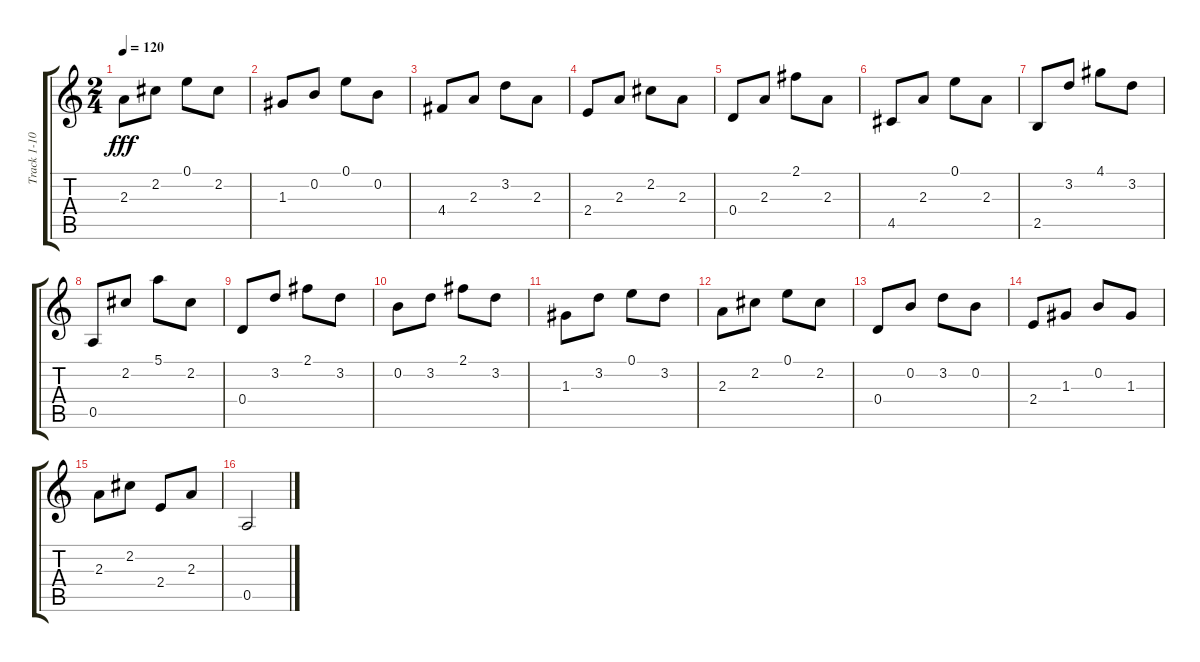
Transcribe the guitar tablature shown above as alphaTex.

\track ("Track" "Track 1-10") {instrument acousticguitarnylon}
\staff {score tabs}
\tuning (E4 B3 G3 D3 A2 E2) {hide}
\ts (2 4)
\tempo 120
\clef g2
\ks c
2.3.8{dy fff} 2.2.8 0.1.8 2.2.8 |
1.3.8 0.2.8 0.1.8 0.2.8 |
4.4.8 2.3.8 3.2.8 2.3.8 |
2.4.8 2.3.8 2.2.8 2.3.8 |
0.4.8 2.3.8 2.1.8 2.3.8 |
4.5.8 2.3.8 0.1.8 2.3.8 |
2.5.8 3.2.8 4.1.8 3.2.8 |
0.5.8 2.2.8 5.1.8 2.2.8 |
0.4.8 3.2.8 2.1.8 3.2.8 |
0.2.8 3.2.8 2.1.8 3.2.8 |
1.3.8 3.2.8 0.1.8 3.2.8 |
2.3.8 2.2.8 0.1.8 2.2.8 |
0.4.8 0.2.8 3.2.8 0.2.8 |
2.4.8 1.3.8 0.2.8 1.3.8 |
2.3.8 2.2.8 2.4.8 2.3.8 |
0.5.2
